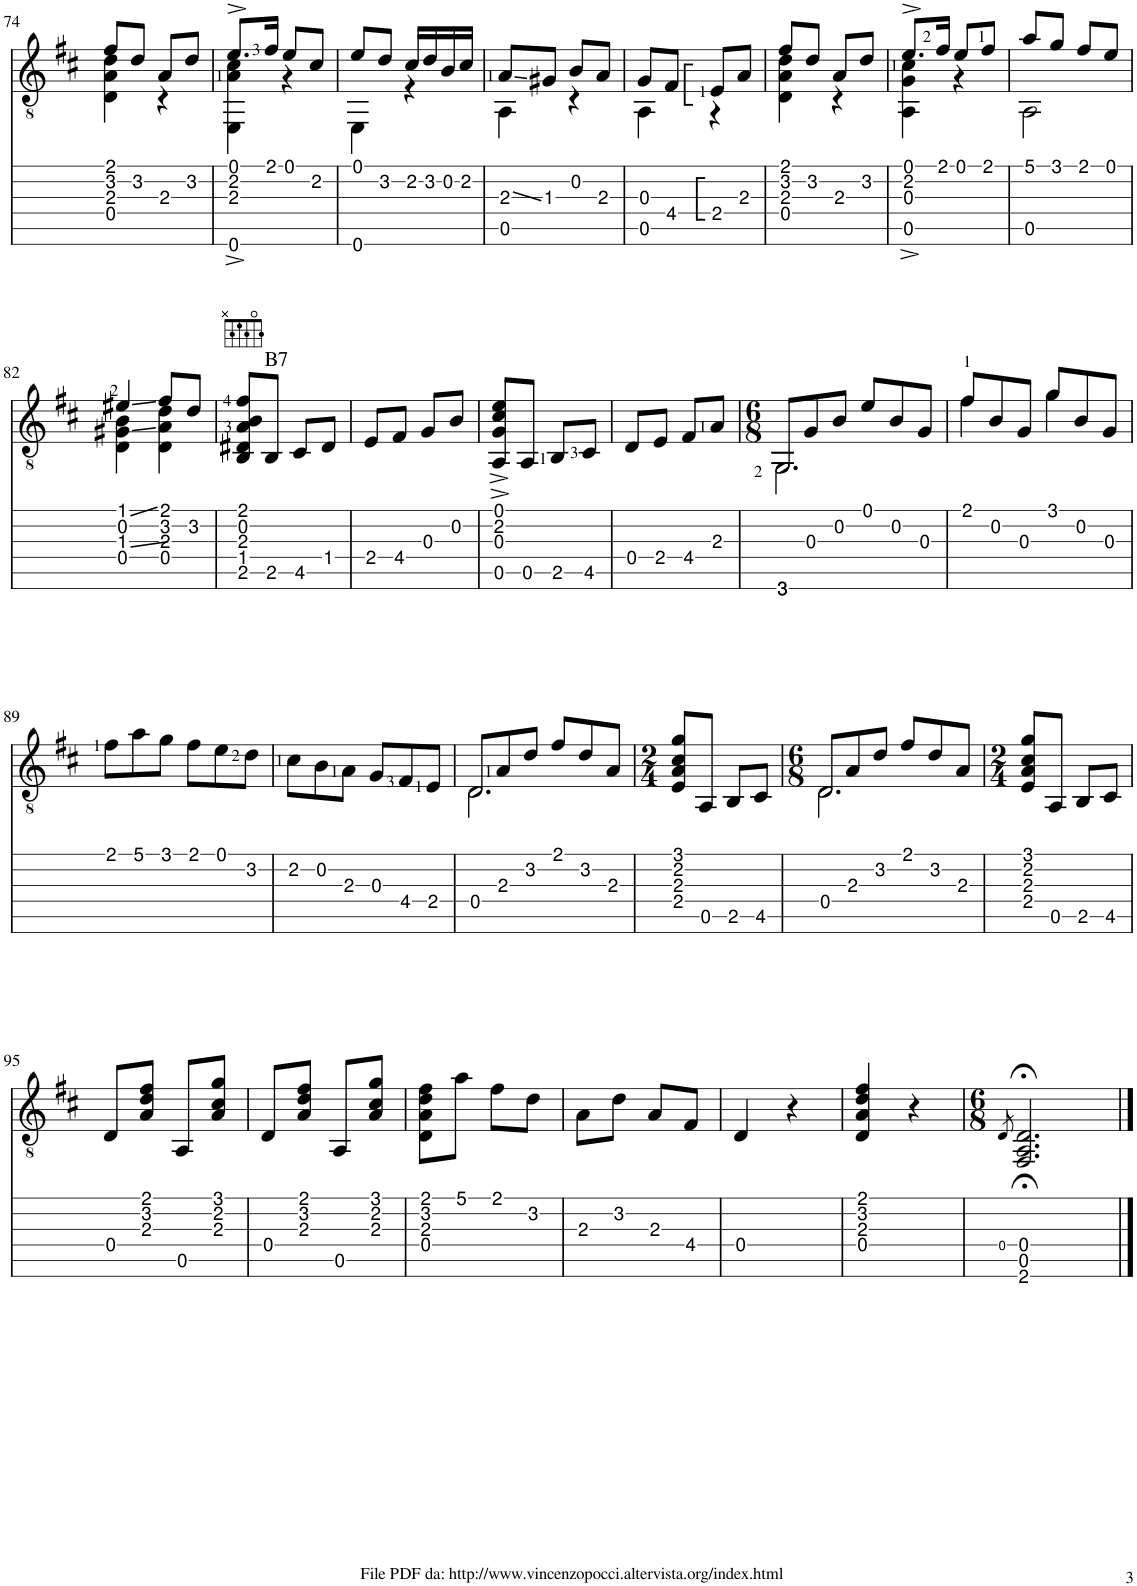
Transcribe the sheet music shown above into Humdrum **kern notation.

**kern	**kern
*part1	*part1
*staff2	*staff1
*I"Guitar	*
*I'Guit.	*
!!LO:PB:g=z
*	*clefGv2
*k[f#c#]	*k[f#c#]
*M2/4	*M2/4
=74	=74
*^	*^
8f#L	4D 4A 4d	8f#/L	4D\ 4A\ 4d\
8dJ	.	8d/J	.
8AL	4r	8A/L	4r
8dJ	.	8d/J	.
=75	=75	=75	=75
8.e^L	4EE 4A 4c#	8.e^/L	4EE\ 4A\ 4c#\
16f#Jk	.	16f#/Jk	.
8eL	4r	8e/L	4r
8c#J	.	8c#/J	.
=76	=76	=76	=76
8eL	4EE	8e/L	4EE\
8dJ	.	8d/J	.
16c#LL	4r	16c#/LL	4r
16dJ	.	16d/	.
16BL	.	16B/	.
16c#JJ	.	16c#/JJ	.
=77	=77	=77	=77
8AL	4AA	8A/L	4AA\
8G#J	.	8G#X/J	.
8BL	4r	8B/L	4r
8AJ	.	8A/J	.
=78	=78	=78	=78
8GL	4AA	8G/L	4AA\
8F#J	.	8F#/J	.
8E:L	4r	8E:/L	4r
8AJ	.	8A/J	.
=79	=79	=79	=79
8f#L	4D 4A 4d	8f#/L	4D\ 4A\ 4d\
8dJ	.	8d/J	.
8AL	4r	8A/L	4r
8dJ	.	8d/J	.
=80	=80	=80	=80
8.e^L	4AA 4G 4c#	8.e^/L	4AA\ 4G\ 4c#\
16f#Jk	.	16f#/Jk	.
8eL	4r	8e/L	4r
8f#J	.	8f#/J	.
=81	=81	=81	=81
8aL	2AA	8a/L	2AA\
8gJ	.	8g/J	.
8f#L	.	8f#/L	.
8eJ	.	8e/J	.
!!LO:LB:g=z	!!
=82	=82	=82	=82
4e#	4D 4G# 4B	4e#X/	4D\ 4G#X\ 4B\
8f#L	4D 4A 4d	8f#/L	4D\ 4A\ 4d\
8dJ	.	8d/J	.
*v	*v	*	*
*	*v	*v
=83	=83
8BB\ 8D#\ 8A\ 8B\ 8f#\L	8BB/ 8D#X/ 8A/ 8B/ 8f#/L
!	!LO:TX:a:t=B7
8BBJ	8BB/J
8C#L	8C#/L
8D#J	8D#/J
=84	=84
8EL	8E/L
8F#J	8F#/J
8GL	8G/L
8BJ	8B/J
=85	=85
8AA^\ 8G^\ 8c#^\ 8e^\L	8AA/^ 8G/^ 8c#/^ 8e/^L
8AAJ	8AA/J
8BBL	8BB/L
8C#J	8C#/J
=86	=86
8DL	8D/L
8EJ	8E/J
8F#L	8F#/L
8AJ	8A/J
=87	=87
*M6/8	*M6/8
*^	*
!	!	!LO:N:head=open
*	*	*^
8GGL	2.GG	8GG/L	2.GG\
8G	.	8G/	.
8BJ	.	8B/J	.
8eL	.	8e/L	.
8B	.	8B/	.
8GJ	.	8G/J	.
=88	=88	=88	=88
8f#L	4.f#	8f#/L	4.f#\
8B	.	8B/	.
8GJ	.	8G/J	.
8gL	4.g	8g/L	4.g\
8B	.	8B/	.
8GJ	.	8G/J	.
*v	*v	*	*
*	*v	*v
!!LO:LB:g=z
=89	=89
8f#L	8f#\L
8a	8a\
8gJ	8g\J
8f#L	8f#\L
8e	8e\
8dJ	8d\J
=90	=90
8c#L	8c#\L
8B	8B\
8AJ	8A\J
8GL	8G/L
8F#	8F#/
8EJ	8E/J
=91	=91
*^	*
!	!	!LO:N:head=open
*	*	*^
8DL	2.D	8D/L	2.D\
8A	.	8A/	.
8dJ	.	8d/J	.
8f#L	.	8f#/L	.
8d	.	8d/	.
8AJ	.	8A/J	.
*v	*v	*	*
*	*v	*v
=92	=92
*M2/4	*M2/4
8E\ 8A\ 8c#\ 8g\L	8E/ 8A/ 8c#/ 8g/L
8AAJ	8AA/J
8BBL	8BB/L
8C#J	8C#/J
=93	=93
*M6/8	*M6/8
*^	*
!	!	!LO:N:head=open
*	*	*^
8DL	2.D	8D/L	2.D\
8A	.	8A/	.
8dJ	.	8d/J	.
8f#L	.	8f#/L	.
8d	.	8d/	.
8AJ	.	8A/J	.
*v	*v	*	*
*	*v	*v
=94	=94
*M2/4	*M2/4
8E\ 8A\ 8c#\ 8g\L	8E/ 8A/ 8c#/ 8g/L
8AAJ	8AA/J
8BBL	8BB/L
8C#J	8C#/J
!!LO:LB:g=z
=95	=95
8DL	8D/L
8A\ 8d\ 8f#\J	8A/ 8d/ 8f#/J
8AAL	8AA/L
8A\ 8c#\ 8g\J	8A/ 8c#/ 8g/J
=96	=96
8DL	8D/L
8A\ 8d\ 8f#\J	8A/ 8d/ 8f#/J
8AAL	8AA/L
8A\ 8c#\ 8g\J	8A/ 8c#/ 8g/J
=97	=97
8D\ 8A\ 8d\ 8f#\L	8D\ 8A\ 8d\ 8f#\L
8aJ	8a\J
8f#L	8f#\L
8dJ	8d\J
=98	=98
8AL	8A\L
8dJ	8d\J
8AL	8A/L
8F#J	8F#/J
=99	=99
4D	4D/
4r	4r
=100	=100
4D 4A 4d 4f#	4D/ 4A/ 4d/ 4f#/
4r	4r
=101	=101
*M6/8	*M6/8
qD	8qD/
2.FF#;< 2.AA;< 2.D;<	2.FF#/;< 2.AA/;< 2.D/;<
==	==
*-	*-
